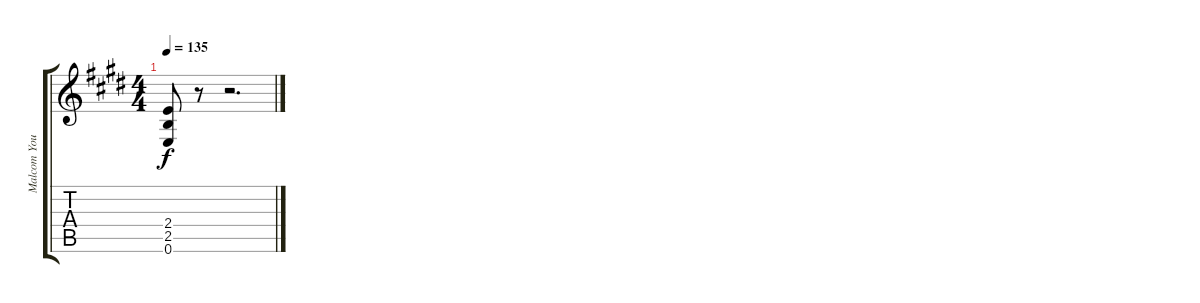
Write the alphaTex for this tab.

\track ("Malcom Young" "Malcom You") {instrument overdrivenguitar}
\staff {score tabs}
\tuning (E4 B3 G3 D3 A2 E2) {hide}
\ts (4 4)
\tempo 135
\clef g2
\ks e
(2.4 2.5 0.6).8{dy f} r.8 r.2{d}
